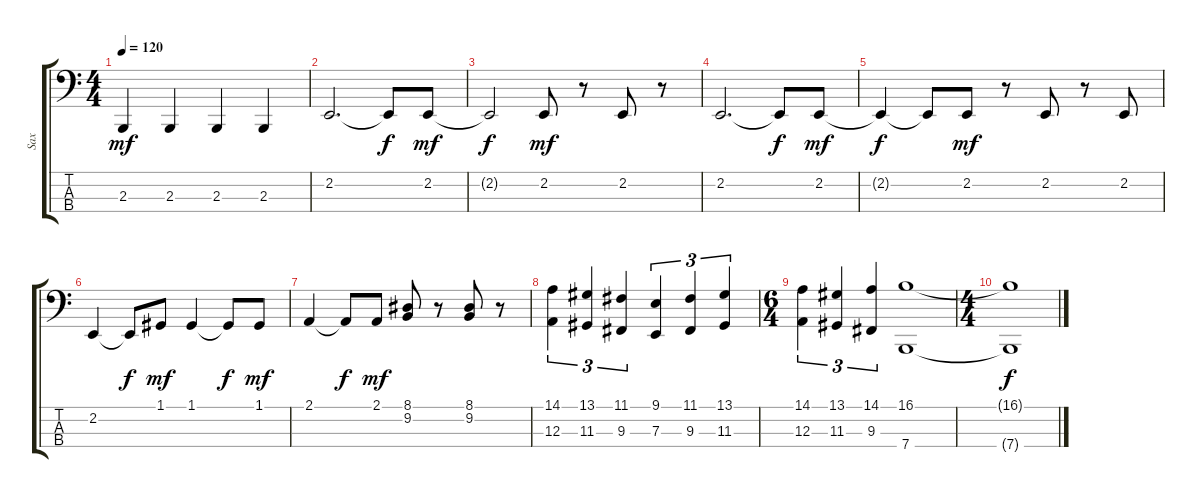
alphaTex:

\track ("Sax" "Sax") {instrument baritonesax}
\staff {score tabs}
\tuning (G2 D2 A1 E1) {hide}
\ts (4 4)
\tempo 120
\clef f4
\ks c
2.3.4{dy mf} 2.3.4 2.3.4 2.3.4 |
2.2.2{d} 2.2{t}.8{dy f} 2.2.8{dy mf} |
2.2{t}.2{dy f} 2.2.8{dy mf} r.8 2.2.8 r.8 |
2.2.2{d} 2.2{t}.8{dy f} 2.2.8{dy mf} |
2.2{t}.4{dy f} 2.2{t}.8 2.2.8{dy mf} r.8 2.2.8 r.8 2.2.8 |
2.2.4 2.2{t}.8{dy f} 1.1.8{dy mf} 1.1.4 1.1{t}.8{dy f} 1.1.8{dy mf} |
2.1.4 2.1{t}.8{dy f} 2.1.8{dy mf} (8.1 9.2).8 r.8 (8.1 9.2).8 r.8 |
(14.1 12.3).4{tu (3 2)} (13.1 11.3).4{tu (3 2)} (11.1 9.3).4{tu (3 2)} (9.1 7.3).4{tu (3 2)} (11.1 9.3).4{tu (3 2)} (13.1 11.3).4{tu (3 2)} |
\ts (6 4)
(14.1 12.3).4{tu (3 2)} (13.1 11.3).4{tu (3 2)} (14.1 9.3).4{tu (3 2)} (16.1 7.4).1 |
\ts (4 4)
(16.1{t} 7.4{t}).1{dy f}
